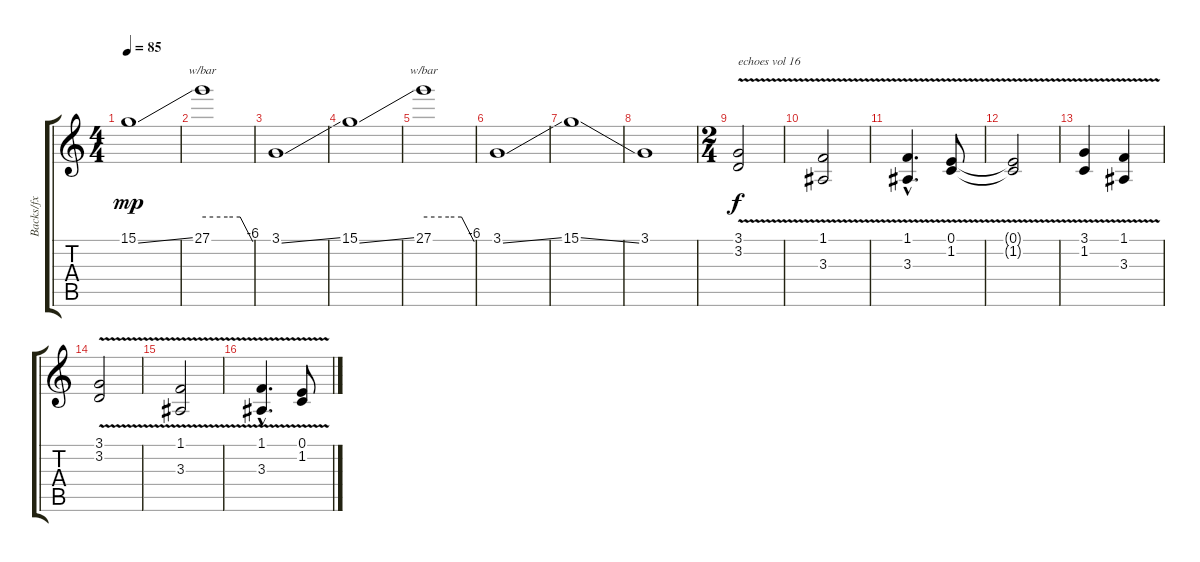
\track ("Backs/fx" "Backs/fx") {instrument fx7echoes}
\staff {score tabs}
\tuning (E4 B3 G3 D3 A2 E2) {hide}
\ts (4 4)
\tempo 85
\clef g2
\ks c
15.1{ss}.1{dy mp} |
27.1.1{tbe (custom default 0 0 30 0 45 0 60 -24)} |
3.1{ss}.1 |
15.1{ss}.1 |
27.1.1{tbe (custom default 0 0 30 0 45 0 60 -24)} |
3.1{ss}.1 |
15.1{ss}.1 |
3.1.1 |
\ts (2 4)
(3.1{v} 3.2{v}).2{txt "echoes vol 16" dy f volume 16 instrument fx7echoes} |
(1.1{v} 3.3{v}).2 |
(1.1{v hac} 3.3{v hac}).4{d} (0.1{v} 1.2{v}).8 |
(0.1{t} 1.2{t}).2 |
(3.1 1.2{v}).4 (1.1 3.3{v}).4 |
(3.1{v} 3.2{v}).2 |
(1.1{v} 3.3{v}).2 |
(1.1{v hac} 3.3{v hac}).4{d} (0.1{v} 1.2{v}).8
